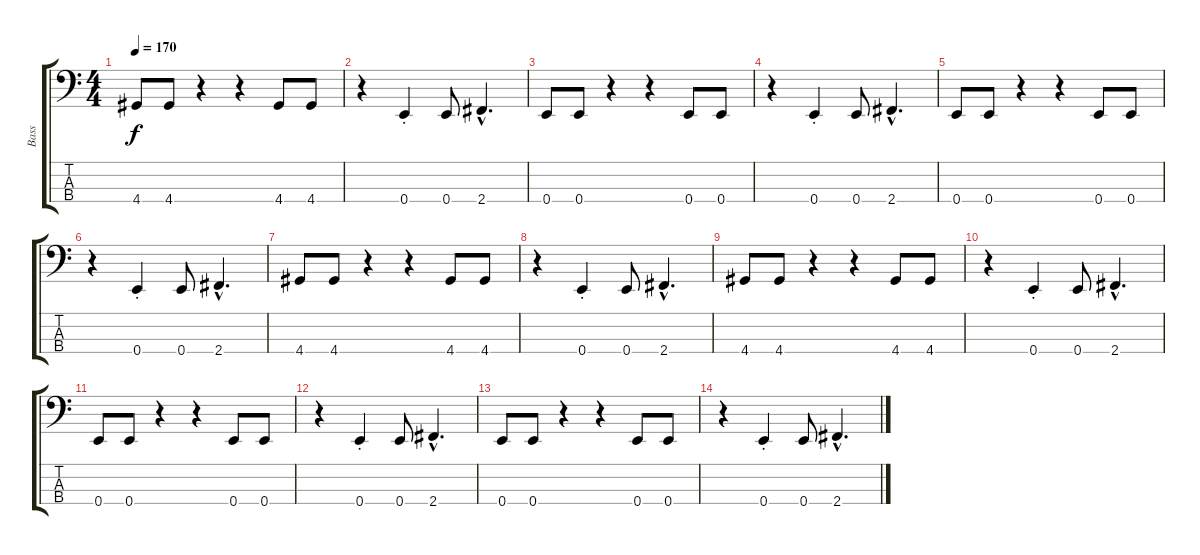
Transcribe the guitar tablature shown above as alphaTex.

\track ("Bass" "Bass") {instrument electricbasspick}
\staff {score tabs}
\tuning (G2 D2 A1 E1) {hide}
\ts (4 4)
\tempo 170
\clef f4
\ks c
4.4.8{dy f} 4.4.8 r.4 r.4 4.4.8 4.4.8 |
r.4 0.4{st}.4 0.4.8 2.4{hac}.4{d} |
0.4.8 0.4.8 r.4 r.4 0.4.8 0.4.8 |
r.4 0.4{st}.4 0.4.8 2.4{hac}.4{d} |
0.4.8 0.4.8 r.4 r.4 0.4.8 0.4.8 |
r.4 0.4{st}.4 0.4.8 2.4{hac}.4{d} |
4.4.8 4.4.8 r.4 r.4 4.4.8 4.4.8 |
r.4 0.4{st}.4 0.4.8 2.4{hac}.4{d} |
4.4.8 4.4.8 r.4 r.4 4.4.8 4.4.8 |
r.4 0.4{st}.4 0.4.8 2.4{hac}.4{d} |
0.4.8 0.4.8 r.4 r.4 0.4.8 0.4.8 |
r.4 0.4{st}.4 0.4.8 2.4{hac}.4{d} |
0.4.8 0.4.8 r.4 r.4 0.4.8 0.4.8 |
r.4 0.4{st}.4 0.4.8 2.4{hac}.4{d}
